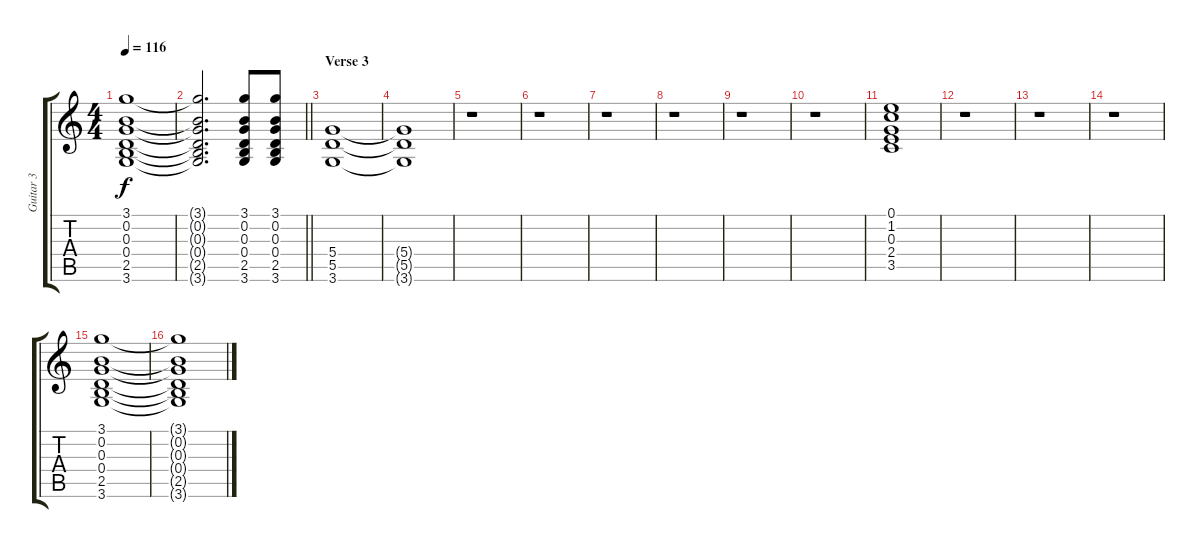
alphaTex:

\track ("Guitar 3" "Guitar 3") {instrument electricguitarclean}
\staff {score tabs}
\tuning (E4 B3 G3 D3 A2 E2) {hide}
\ts (4 4)
\tempo 116
\clef g2
\ks c
(3.1 0.2 0.3 0.4 2.5 3.6).1{dy f} |
\barLineRight lightlight
(3.1{t} 0.2{t} 0.3{t} 0.4{t} 2.5{t} 3.6{t}).2{d} (3.1 0.2 0.3 0.4 2.5 3.6).8 (3.1 0.2 0.3 0.4 2.5 3.6).8 |
\section ("" "Verse 3")
(5.4 5.5 3.6).1 |
(5.4{t} 5.5{t} 3.6{t}).1 |
r.1 |
r.1 |
r.1 |
r.1 |
r.1 |
r.1 |
(0.1 1.2 0.3 2.4 3.5).1 |
r.1 |
r.1 |
r.1 |
(3.1 0.2 0.3 0.4 2.5 3.6).1 |
(3.1{t} 0.2{t} 0.3{t} 0.4{t} 2.5{t} 3.6{t}).1
